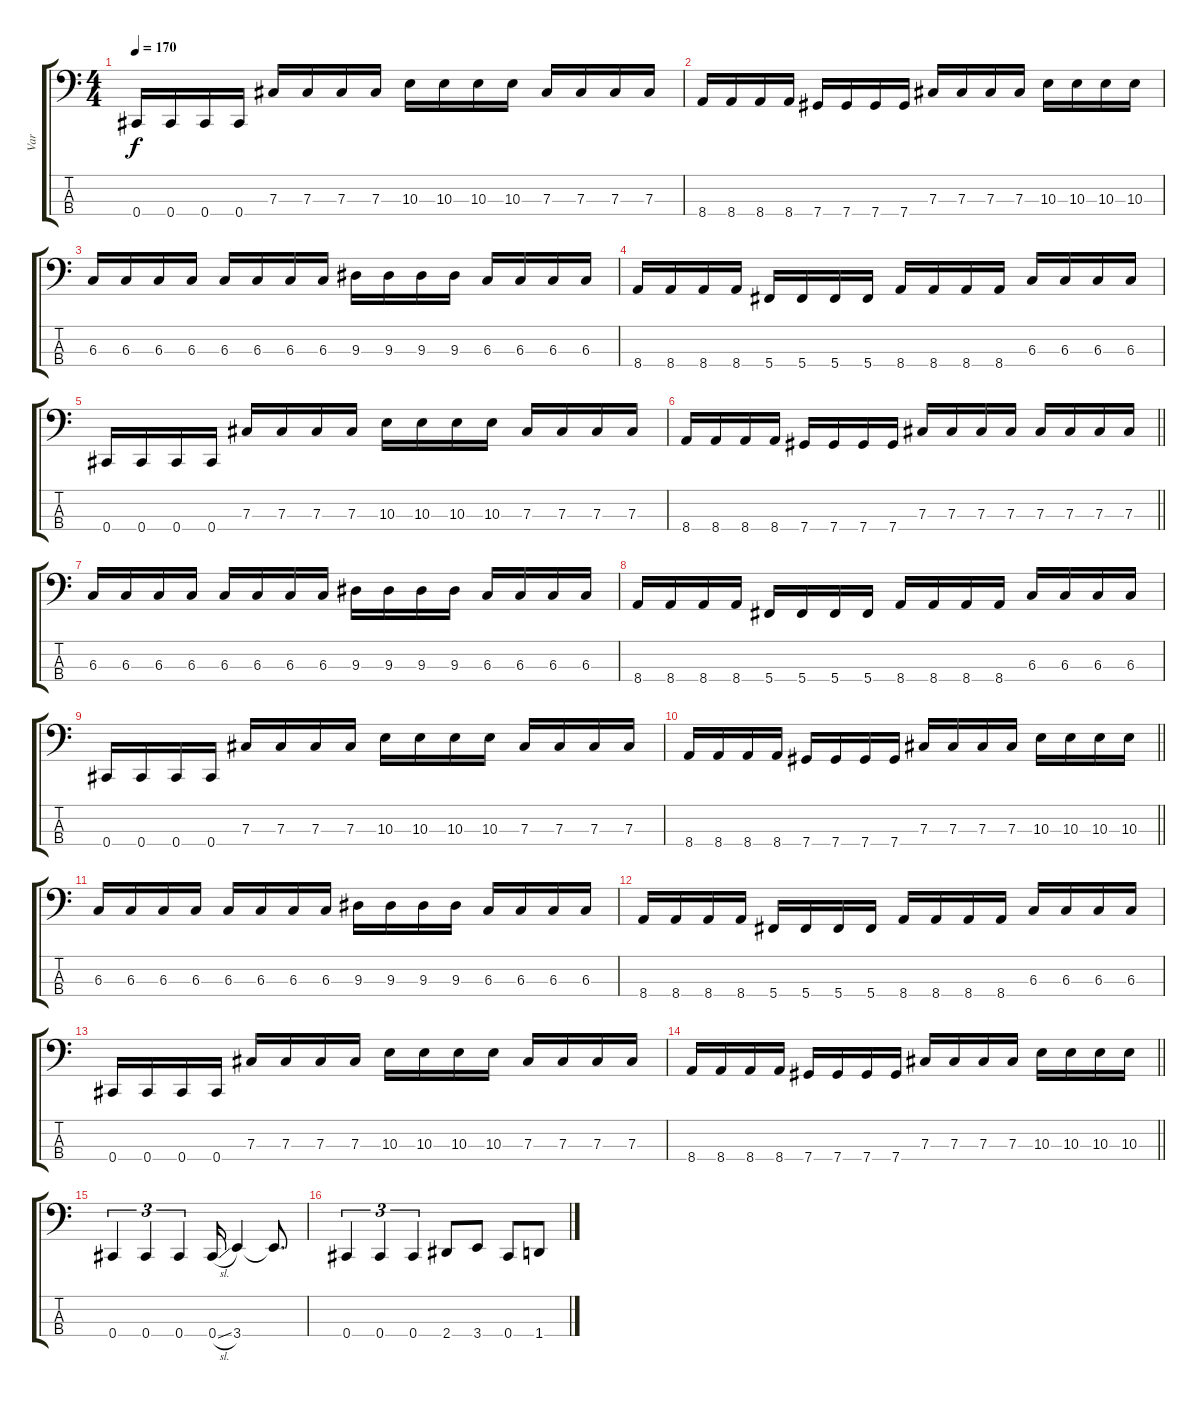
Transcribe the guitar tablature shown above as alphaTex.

\track ("Var" "Var") {instrument electricbassfinger}
\staff {score tabs}
\tuning (E2 B1 Gb1 Db1) {hide}
\ts (4 4)
\tempo 170
\clef f4
\ks c
0.4.16{dy f} 0.4.16 0.4.16 0.4.16 7.3.16 7.3.16 7.3.16 7.3.16 10.3.16 10.3.16 10.3.16 10.3.16 7.3.16 7.3.16 7.3.16 7.3.16 |
8.4.16 8.4.16 8.4.16 8.4.16 7.4.16 7.4.16 7.4.16 7.4.16 7.3.16 7.3.16 7.3.16 7.3.16 10.3.16 10.3.16 10.3.16 10.3.16 |
6.3.16 6.3.16 6.3.16 6.3.16 6.3.16 6.3.16 6.3.16 6.3.16 9.3.16 9.3.16 9.3.16 9.3.16 6.3.16 6.3.16 6.3.16 6.3.16 |
8.4.16 8.4.16 8.4.16 8.4.16 5.4.16 5.4.16 5.4.16 5.4.16 8.4.16 8.4.16 8.4.16 8.4.16 6.3.16 6.3.16 6.3.16 6.3.16 |
0.4.16 0.4.16 0.4.16 0.4.16 7.3.16 7.3.16 7.3.16 7.3.16 10.3.16 10.3.16 10.3.16 10.3.16 7.3.16 7.3.16 7.3.16 7.3.16 |
\barLineRight lightlight
8.4.16 8.4.16 8.4.16 8.4.16 7.4.16 7.4.16 7.4.16 7.4.16 7.3.16 7.3.16 7.3.16 7.3.16 7.3.16 7.3.16 7.3.16 7.3.16 |
6.3.16 6.3.16 6.3.16 6.3.16 6.3.16 6.3.16 6.3.16 6.3.16 9.3.16 9.3.16 9.3.16 9.3.16 6.3.16 6.3.16 6.3.16 6.3.16 |
8.4.16 8.4.16 8.4.16 8.4.16 5.4.16 5.4.16 5.4.16 5.4.16 8.4.16 8.4.16 8.4.16 8.4.16 6.3.16 6.3.16 6.3.16 6.3.16 |
0.4.16 0.4.16 0.4.16 0.4.16 7.3.16 7.3.16 7.3.16 7.3.16 10.3.16 10.3.16 10.3.16 10.3.16 7.3.16 7.3.16 7.3.16 7.3.16 |
\barLineRight lightlight
8.4.16 8.4.16 8.4.16 8.4.16 7.4.16 7.4.16 7.4.16 7.4.16 7.3.16 7.3.16 7.3.16 7.3.16 10.3.16 10.3.16 10.3.16 10.3.16 |
6.3.16 6.3.16 6.3.16 6.3.16 6.3.16 6.3.16 6.3.16 6.3.16 9.3.16 9.3.16 9.3.16 9.3.16 6.3.16 6.3.16 6.3.16 6.3.16 |
8.4.16 8.4.16 8.4.16 8.4.16 5.4.16 5.4.16 5.4.16 5.4.16 8.4.16 8.4.16 8.4.16 8.4.16 6.3.16 6.3.16 6.3.16 6.3.16 |
0.4.16 0.4.16 0.4.16 0.4.16 7.3.16 7.3.16 7.3.16 7.3.16 10.3.16 10.3.16 10.3.16 10.3.16 7.3.16 7.3.16 7.3.16 7.3.16 |
\barLineRight lightlight
8.4.16 8.4.16 8.4.16 8.4.16 7.4.16 7.4.16 7.4.16 7.4.16 7.3.16 7.3.16 7.3.16 7.3.16 10.3.16 10.3.16 10.3.16 10.3.16 |
0.4.4{tu (3 2)} 0.4.4{tu (3 2)} 0.4.4{tu (3 2)} 0.4{sl}.16 3.4.4 3.4{t}.8{d} |
0.4.4{tu (3 2)} 0.4.4{tu (3 2)} 0.4.4{tu (3 2)} 2.4.8 3.4.8 0.4.8 1.4.8
